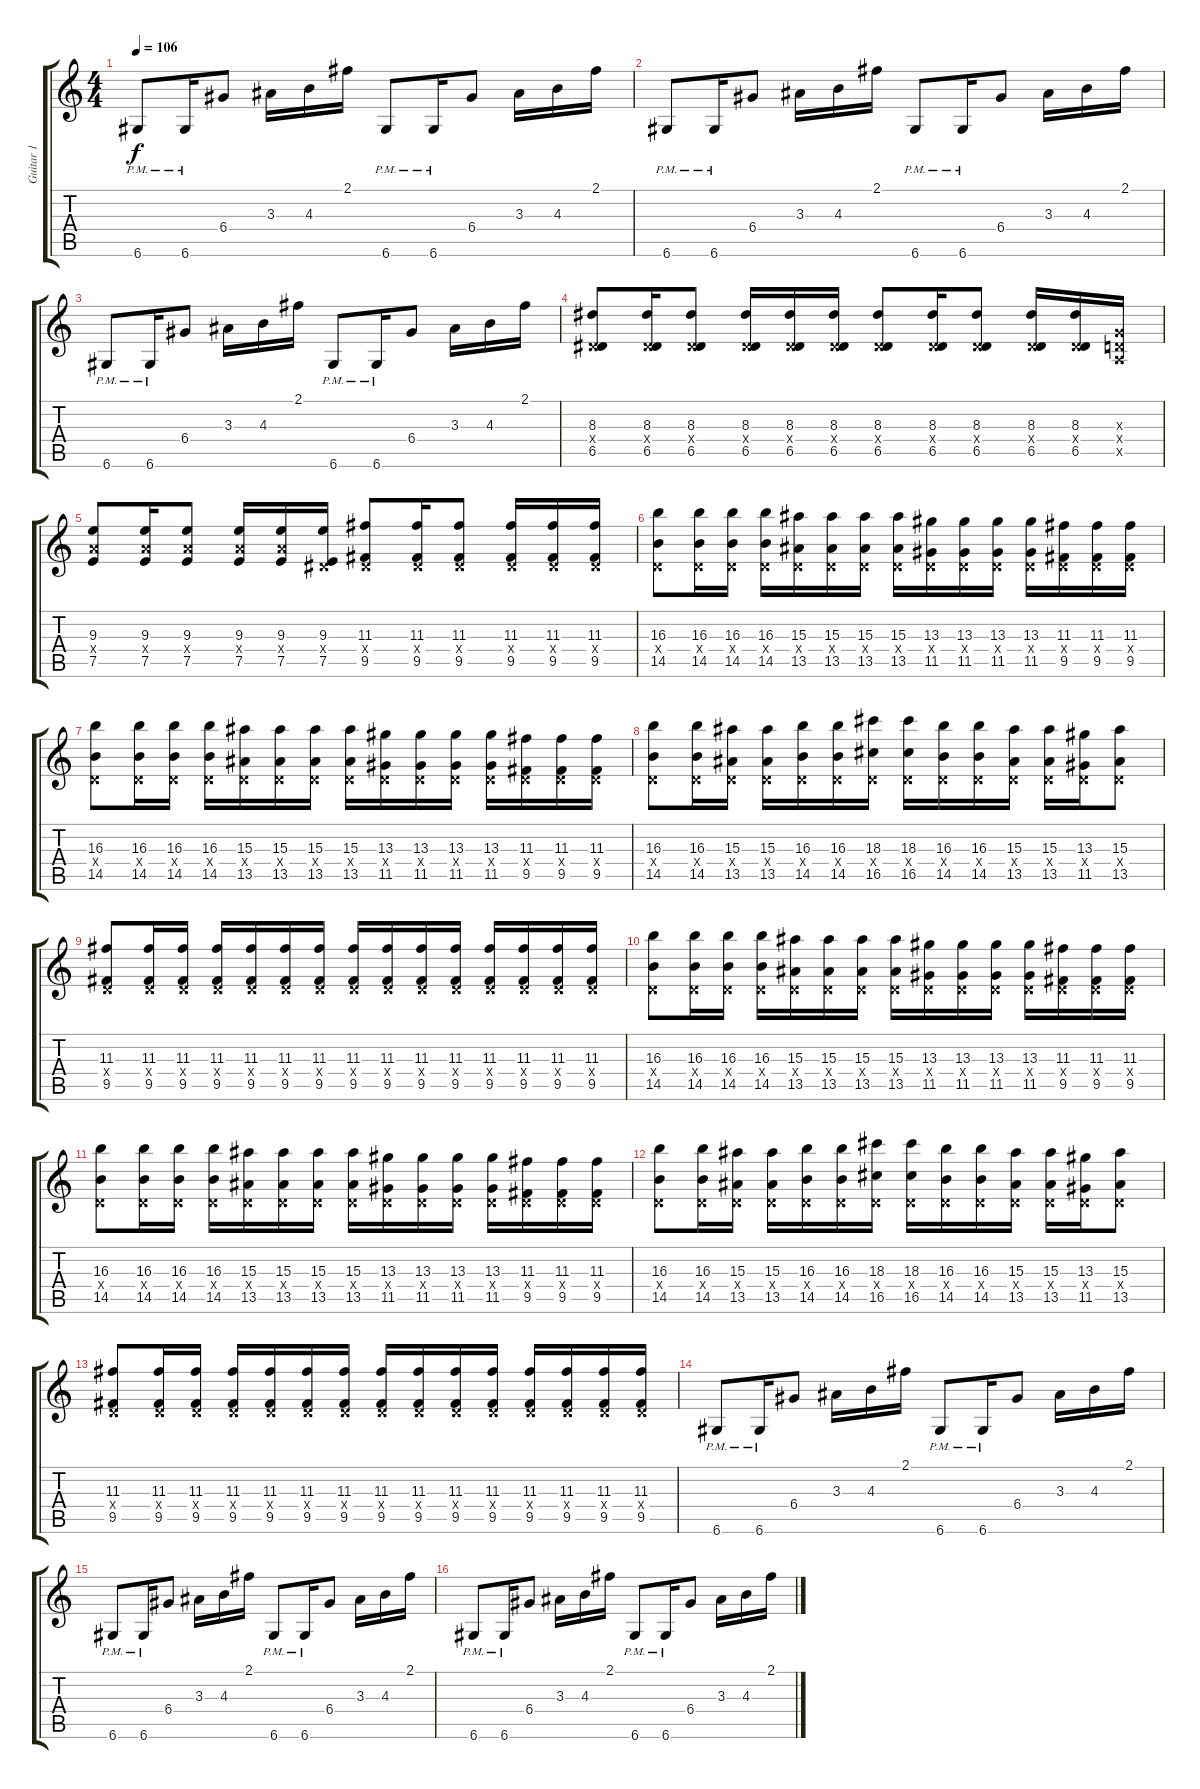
\track ("Guitar 1" "Guitar 1") {instrument overdrivenguitar}
\staff {score tabs}
\tuning (E4 B3 G3 D3 A2 D2) {hide}
\ts (4 4)
\tempo 106
\clef g2
\ks c
6.6{pm}.8{dy f} 6.6{pm}.16 6.4.8 3.3.16 4.3.16 2.1.16 6.6{pm}.8 6.6{pm}.16 6.4.8 3.3.16 4.3.16 2.1.16 |
6.6{pm}.8 6.6{pm}.16 6.4.8 3.3.16 4.3.16 2.1.16 6.6{pm}.8 6.6{pm}.16 6.4.8 3.3.16 4.3.16 2.1.16 |
6.6{pm}.8 6.6{pm}.16 6.4.8 3.3.16 4.3.16 2.1.16 6.6{pm}.8 6.6{pm}.16 6.4.8 3.3.16 4.3.16 2.1.16 |
(8.3 1.4{x} 6.5).8 (8.3 1.4{x} 6.5).16 (8.3 1.4{x} 6.5).8 (8.3 1.4{x} 6.5).16 (8.3 1.4{x} 6.5).16 (8.3 1.4{x} 6.5).16 (8.3 1.4{x} 6.5).8 (8.3 1.4{x} 6.5).16 (8.3 1.4{x} 6.5).8 (8.3 1.4{x} 6.5).16 (8.3 1.4{x} 6.5).16 (0.3{x} 0.4{x} 0.5{x}).16 |
(9.3 7.4{x} 7.5).8 (9.3 7.4{x} 7.5).16 (9.3 7.4{x} 7.5).8 (9.3 7.4{x} 7.5).16 (9.3 7.4{x} 7.5).16 (9.3 1.4{x} 7.5).16 (11.3 1.4{x} 9.5).8 (11.3 1.4{x} 9.5).16 (11.3 1.4{x} 9.5).8 (11.3 1.4{x} 9.5).16 (11.3 1.4{x} 9.5).16 (11.3 1.4{x} 9.5).16 |
(16.3 0.4{x} 14.5).8 (16.3 0.4{x} 14.5).16 (16.3 0.4{x} 14.5).16 (16.3 0.4{x} 14.5).16 (15.3 0.4{x} 13.5).16 (15.3 0.4{x} 13.5).16 (15.3 0.4{x} 13.5).16 (15.3 0.4{x} 13.5).16 (13.3 0.4{x} 11.5).16 (13.3 0.4{x} 11.5).16 (13.3 0.4{x} 11.5).16 (13.3 0.4{x} 11.5).16 (11.3 0.4{x} 9.5).16 (11.3 0.4{x} 9.5).16 (11.3 0.4{x} 9.5).16 |
(16.3 0.4{x} 14.5).8 (16.3 0.4{x} 14.5).16 (16.3 0.4{x} 14.5).16 (16.3 0.4{x} 14.5).16 (15.3 0.4{x} 13.5).16 (15.3 0.4{x} 13.5).16 (15.3 0.4{x} 13.5).16 (15.3 0.4{x} 13.5).16 (13.3 0.4{x} 11.5).16 (13.3 0.4{x} 11.5).16 (13.3 0.4{x} 11.5).16 (13.3 0.4{x} 11.5).16 (11.3 0.4{x} 9.5).16 (11.3 0.4{x} 9.5).16 (11.3 0.4{x} 9.5).16 |
(16.3 0.4{x} 14.5).8 (16.3 0.4{x} 14.5).16 (15.3 0.4{x} 13.5).16 (15.3 0.4{x} 13.5).16 (16.3 0.4{x} 14.5).16 (16.3 0.4{x} 14.5).16 (18.3 0.4{x} 16.5).16 (18.3 0.4{x} 16.5).16 (16.3 0.4{x} 14.5).16 (16.3 0.4{x} 14.5).16 (15.3 0.4{x} 13.5).16 (15.3 0.4{x} 13.5).16 (13.3 0.4{x} 11.5).16 (15.3 0.4{x} 13.5).8 |
(11.3 0.4{x} 9.5).8 (11.3 0.4{x} 9.5).16 (11.3 0.4{x} 9.5).16 (11.3 0.4{x} 9.5).16 (11.3 0.4{x} 9.5).16 (11.3 0.4{x} 9.5).16 (11.3 0.4{x} 9.5).16 (11.3 0.4{x} 9.5).16 (11.3 0.4{x} 9.5).16 (11.3 0.4{x} 9.5).16 (11.3 0.4{x} 9.5).16 (11.3 0.4{x} 9.5).16 (11.3 0.4{x} 9.5).16 (11.3 0.4{x} 9.5).16 (11.3 0.4{x} 9.5).16 |
(16.3 0.4{x} 14.5).8 (16.3 0.4{x} 14.5).16 (16.3 0.4{x} 14.5).16 (16.3 0.4{x} 14.5).16 (15.3 0.4{x} 13.5).16 (15.3 0.4{x} 13.5).16 (15.3 0.4{x} 13.5).16 (15.3 0.4{x} 13.5).16 (13.3 0.4{x} 11.5).16 (13.3 0.4{x} 11.5).16 (13.3 0.4{x} 11.5).16 (13.3 0.4{x} 11.5).16 (11.3 0.4{x} 9.5).16 (11.3 0.4{x} 9.5).16 (11.3 0.4{x} 9.5).16 |
(16.3 0.4{x} 14.5).8 (16.3 0.4{x} 14.5).16 (16.3 0.4{x} 14.5).16 (16.3 0.4{x} 14.5).16 (15.3 0.4{x} 13.5).16 (15.3 0.4{x} 13.5).16 (15.3 0.4{x} 13.5).16 (15.3 0.4{x} 13.5).16 (13.3 0.4{x} 11.5).16 (13.3 0.4{x} 11.5).16 (13.3 0.4{x} 11.5).16 (13.3 0.4{x} 11.5).16 (11.3 0.4{x} 9.5).16 (11.3 0.4{x} 9.5).16 (11.3 0.4{x} 9.5).16 |
(16.3 0.4{x} 14.5).8 (16.3 0.4{x} 14.5).16 (15.3 0.4{x} 13.5).16 (15.3 0.4{x} 13.5).16 (16.3 0.4{x} 14.5).16 (16.3 0.4{x} 14.5).16 (18.3 0.4{x} 16.5).16 (18.3 0.4{x} 16.5).16 (16.3 0.4{x} 14.5).16 (16.3 0.4{x} 14.5).16 (15.3 0.4{x} 13.5).16 (15.3 0.4{x} 13.5).16 (13.3 0.4{x} 11.5).16 (15.3 0.4{x} 13.5).8 |
(11.3 0.4{x} 9.5).8 (11.3 0.4{x} 9.5).16 (11.3 0.4{x} 9.5).16 (11.3 0.4{x} 9.5).16 (11.3 0.4{x} 9.5).16 (11.3 0.4{x} 9.5).16 (11.3 0.4{x} 9.5).16 (11.3 0.4{x} 9.5).16 (11.3 0.4{x} 9.5).16 (11.3 0.4{x} 9.5).16 (11.3 0.4{x} 9.5).16 (11.3 0.4{x} 9.5).16 (11.3 0.4{x} 9.5).16 (11.3 0.4{x} 9.5).16 (11.3 0.4{x} 9.5).16 |
6.6{pm}.8 6.6{pm}.16 6.4.8 3.3.16 4.3.16 2.1.16 6.6{pm}.8 6.6{pm}.16 6.4.8 3.3.16 4.3.16 2.1.16 |
6.6{pm}.8 6.6{pm}.16 6.4.8 3.3.16 4.3.16 2.1.16 6.6{pm}.8 6.6{pm}.16 6.4.8 3.3.16 4.3.16 2.1.16 |
6.6{pm}.8 6.6{pm}.16 6.4.8 3.3.16 4.3.16 2.1.16 6.6{pm}.8 6.6{pm}.16 6.4.8 3.3.16 4.3.16 2.1.16
